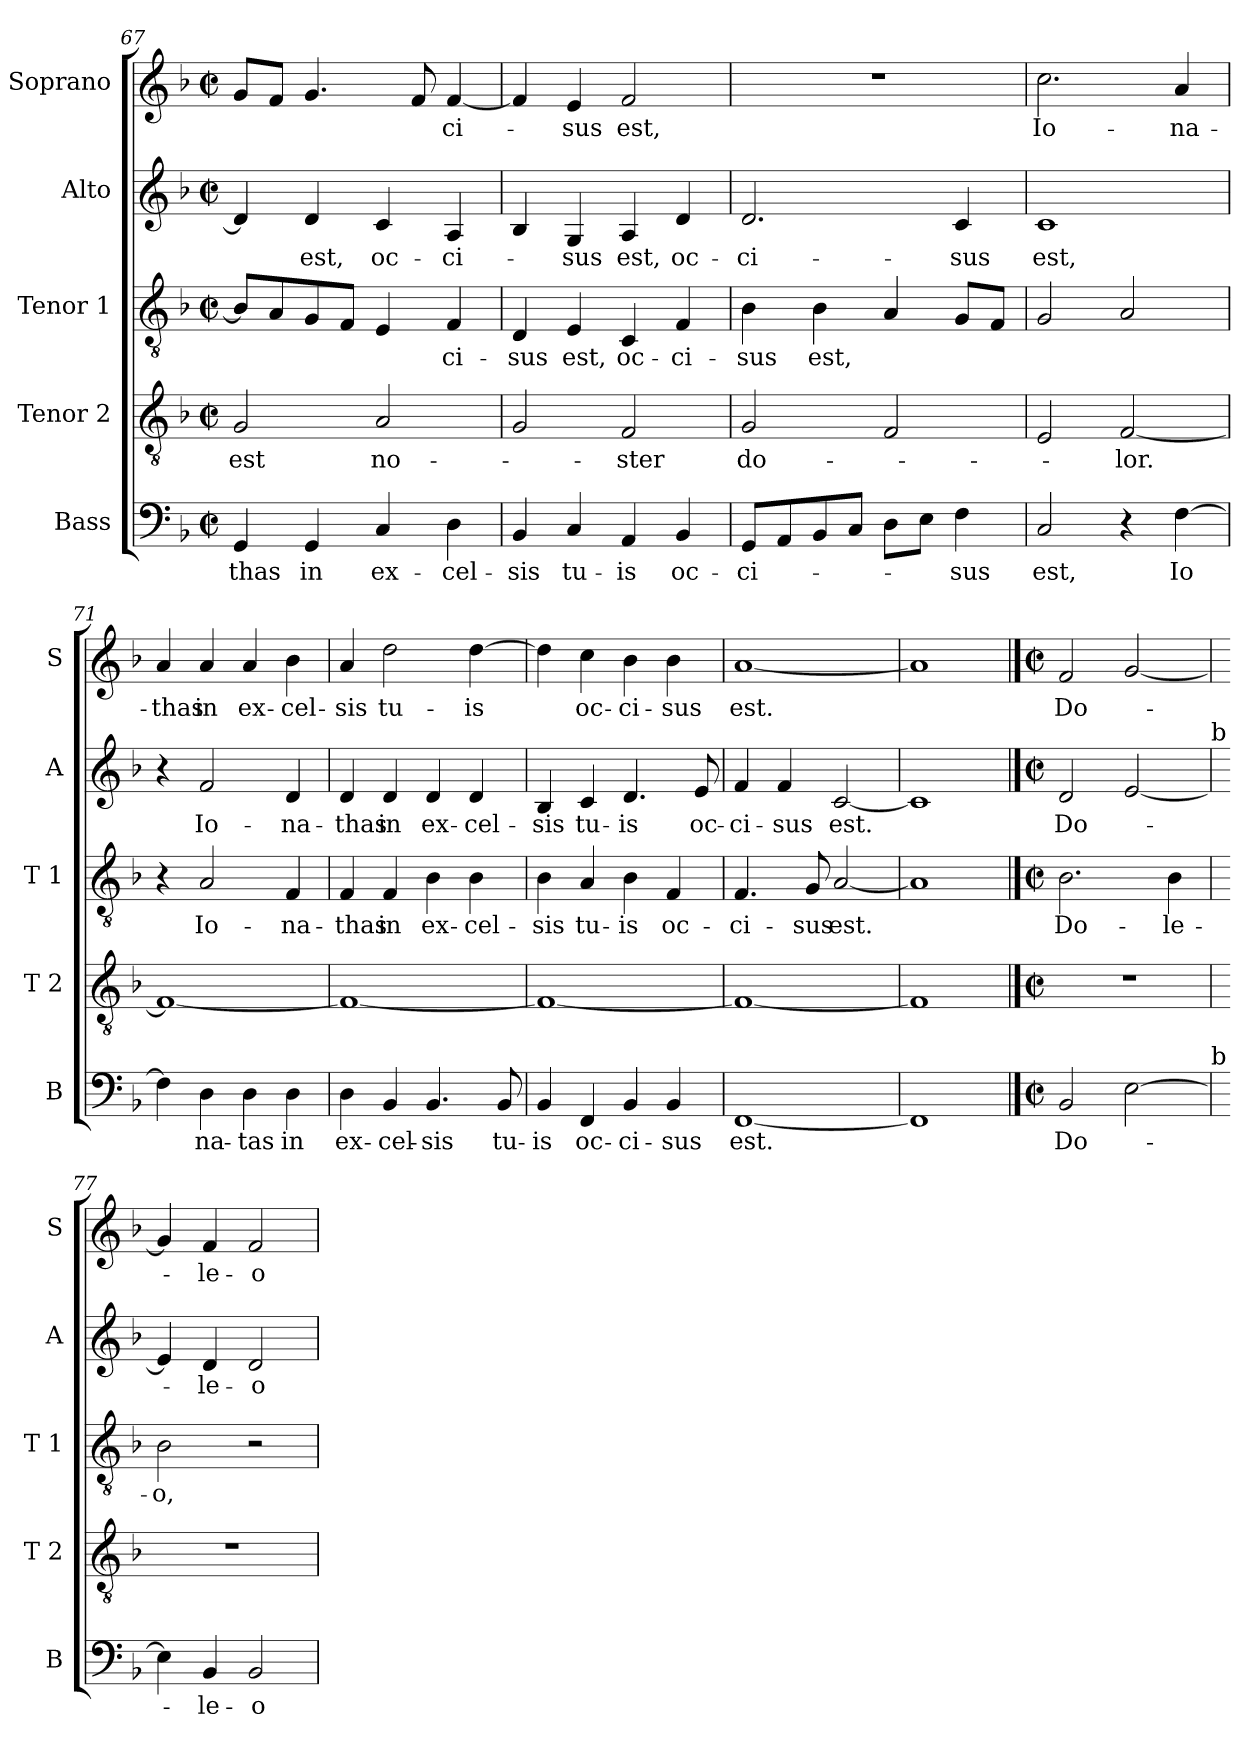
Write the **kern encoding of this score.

**kern	**text	**kern	**text	**kern	**text	**kern	**text	**kern	**text
*part5	*part5	*part4	*part4	*part3	*part3	*part2	*part2	*part1	*part1
*staff5	*staff5	*staff4	*staff4	*staff3	*staff3	*staff2	*staff2	*staff1	*staff1
*I"Bass	*	*I"Tenor 2	*	*I"Tenor 1	*	*I"Alto	*	*I"Soprano	*
*I'B	*	*I'T 2	*	*I'T 1	*	*I'A	*	*I'S	*
!!LO:PB:g=z
*clefF4	*	*clefGv2	*	*clefGv2	*	*clefG2	*	*clefG2	*
*k[b-]	*	*k[b-]	*	*k[b-]	*	*k[b-]	*	*k[b-]	*
*F:	*	*F:	*	*F:	*	*F:	*	*F:	*
*M2/2	*	*M2/2	*	*M2/2	*	*M2/2	*	*M2/2	*
*met(c|)	*	*met(c|)	*	*met(c|)	*	*met(c|)	*	*met(c|)	*
=67	=67	=67	=67	=67	=67	=67	=67	=67	=67
4GG/	-thas	2G/	est	8B-/L]	.	4d/]	.	8g/L	.
.	.	.	.	8A/	.	.	.	8f/J	.
4GG/	in	.	.	8G/	.	4d/	est,	4.g/	.
.	.	.	.	8F/J	.	.	.	.	.
4C/	ex-	2A/	no-	4E/	.	4c/	oc-	.	.
.	.	.	.	.	.	.	.	8f/	.
4D\	-cel-	.	.	4F/	-ci-	4A/	-ci-	[4f/	-ci-
=68	=68	=68	=68	=68	=68	=68	=68	=68	=68
4BB-/	-sis	2G/	.	4D/	-sus	4B-/	.	4f/]	.
4C/	tu-	.	.	4E/	est,	4G/	-sus	4e/	-sus
4AA/	-is	2F/	-ster	4C/	oc-	4A/	est,	2f/	est,
4BB-/	oc-	.	.	4F/	-ci-	4d/	oc-	.	.
=69	=69	=69	=69	=69	=69	=69	=69	=69	=69
8GG/L	-ci-	2G/	do-	4B-\	-sus	2.d/	-ci-	1r	.
8AA/	.	.	.	.	.	.	.	.	.
8BB-/	.	.	.	4B-\	est,	.	.	.	.
8C/J	.	.	.	.	.	.	.	.	.
8D\L	.	2F/	.	4A/	.	.	.	.	.
8E\J	.	.	.	.	.	.	.	.	.
4F\	-sus	.	.	8G/L	.	4c/	-sus	.	.
.	.	.	.	8F/J	.	.	.	.	.
=70	=70	=70	=70	=70	=70	=70	=70	=70	=70
2C/	est,	2E/	.	2G/	.	1c	est,	2.cc\	Io-
4r	.	[2F/	-lor.	2A/	.	.	.	.	.
[4F\	Io	.	.	.	.	.	.	4a/	-na-
=71	=71	=71	=71	=71	=71	=71	=71	=71	=71
4F\]	.	1F_	.	4r	.	4r	.	4a/	-thas
4D\	na-	.	.	2A/	Io-	2f/	Io-	4a/	in
4D\	-tas	.	.	.	.	.	.	4a/	ex-
4D\	in	.	.	4F/	-na-	4d/	-na-	4b-\	-cel-
=72	=72	=72	=72	=72	=72	=72	=72	=72	=72
4D\	ex-	1F_	.	4F/	-thas	4d/	-thas	4a/	-sis
4BB-/	-cel-	.	.	4F/	in	4d/	in	2dd\	tu-
4.BB-/	-sis	.	.	4B-\	ex-	4d/	ex-	.	.
.	.	.	.	4B-\	-cel-	4d/	-cel-	[4dd\	-is
8BB-/	tu-	.	.	.	.	.	.	.	.
!!LO:LB:g=z
=73	=73	=73	=73	=73	=73	=73	=73	=73	=73
4BB-/	-is	1F_	.	4B-\	-sis	4B-/	-sis	4dd\]	.
4FF/	oc-	.	.	4A/	tu-	4c/	tu-	4cc\	oc-
4BB-/	-ci-	.	.	4B-\	-is	4.d/	-is	4b-\	-ci-
4BB-/	-sus	.	.	4F/	oc-	.	.	4b-\	-sus
.	.	.	.	.	.	8e/	oc-	.	.
=74	=74	=74	=74	=74	=74	=74	=74	=74	=74
[1FF	est.	1F_	.	4.F/	-ci-	4f/	-ci-	[1a	est.
.	.	.	.	.	.	4f/	-sus	.	.
.	.	.	.	8G/	-sus	.	.	.	.
.	.	.	.	[2A/	est.	[2c/	est.	.	.
=75	=75	=75	=75	=75	=75	=75	=75	=75	=75
1FF]	.	1F]	.	1A]	.	1c]	.	1a]	.
!!LO:LB:g=z
==76	==76	==76	==76	==76	==76	==76	==76	==76	==76
*M2/2	*	*M2/2	*	*M2/2	*	*M2/2	*	*M2/2	*
*met(c|)	*	*met(c|)	*	*met(c|)	*	*met(c|)	*	*met(c|)	*
2BB-/	Do-	1r	.	2.B-\	Do-	2d/	Do-	2f/	Do-
[2E\	.	.	.	.	.	[2e/	.	[2g/	.
.	.	.	.	4B-\	-le-	.	.	.	.
!	!	!	!	!	!	!LO:TX:a:t=b	!	!	!
!LO:TX:a:t=b	!	!	!	!	!	!	!	!	!
=77	=77	=77	=77	=77	=77	=77	=77	=77	=77
4E\]	.	1r	.	2B-\	-o,	4e/]	.	4g/]	.
4BB-/	-le-	.	.	.	.	4d/	-le-	4f/	-le-
2BB-/	-o	.	.	2r	.	2d/	-o	2f/	-o
=	=	=	=	=	=	=	=	=	=
*-	*-	*-	*-	*-	*-	*-	*-	*-	*-
